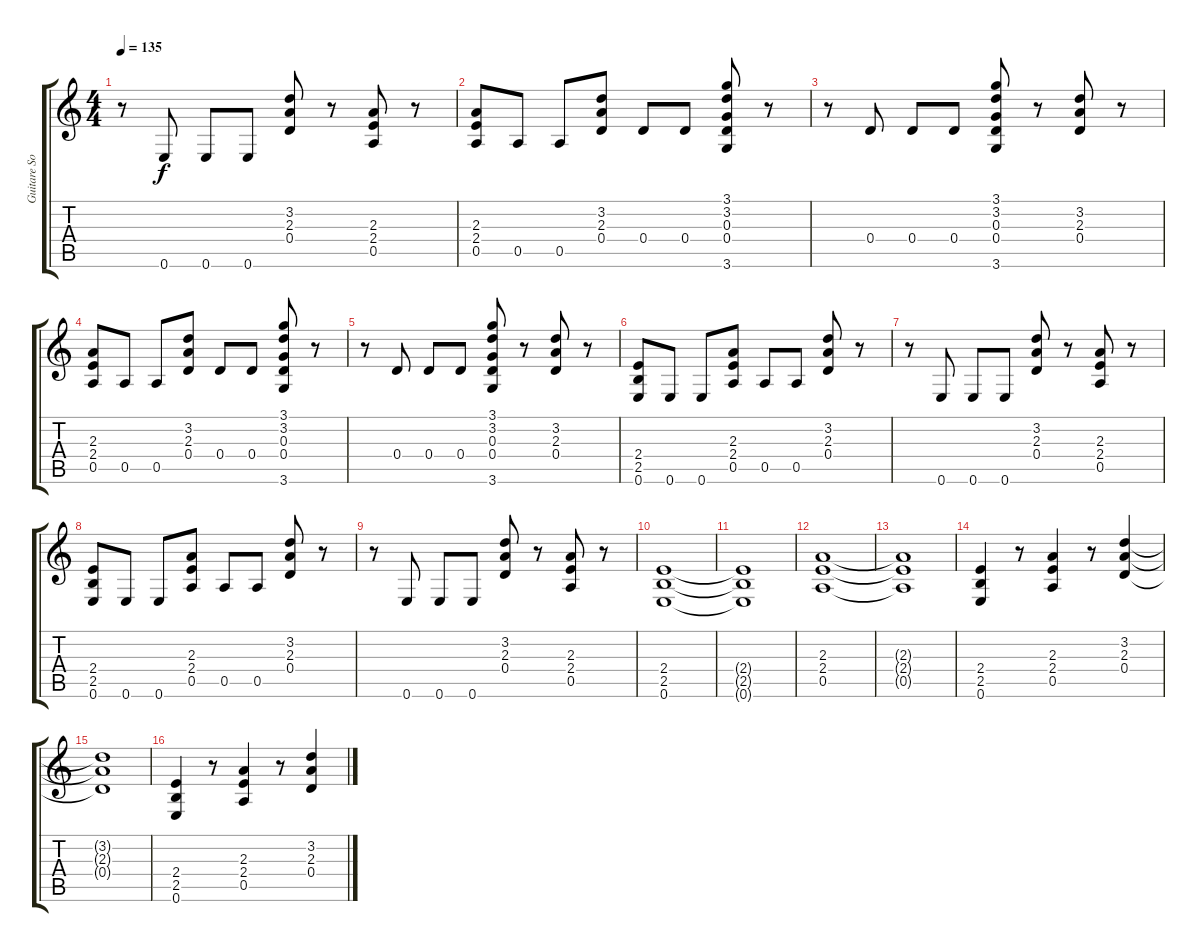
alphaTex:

\track ("Guitare Solo" "Guitare So") {instrument distortionguitar}
\staff {score tabs}
\tuning (E4 B3 G3 D3 A2 E2) {hide}
\ts (4 4)
\tempo 135
\clef g2
\ks c
r.8{dy f} 0.6.8 0.6.8 0.6.8 (3.2 2.3 0.4).8 r.8 (2.3 2.4 0.5).8 r.8 |
(2.3 2.4 0.5).8 0.5.8 0.5.8 (3.2 2.3 0.4).8 0.4.8 0.4.8 (3.1 3.2 0.3 0.4 3.6).8 r.8 |
r.8 0.4.8 0.4.8 0.4.8 (3.1 3.2 0.3 0.4 3.6).8 r.8 (3.2 2.3 0.4).8 r.8 |
(2.3 2.4 0.5).8 0.5.8 0.5.8 (3.2 2.3 0.4).8 0.4.8 0.4.8 (3.1 3.2 0.3 0.4 3.6).8 r.8 |
r.8 0.4.8 0.4.8 0.4.8 (3.1 3.2 0.3 0.4 3.6).8 r.8 (3.2 2.3 0.4).8 r.8 |
(2.4 2.5 0.6).8 0.6.8 0.6.8 (2.3 2.4 0.5).8 0.5.8 0.5.8 (3.2 2.3 0.4).8 r.8 |
r.8 0.6.8 0.6.8 0.6.8 (3.2 2.3 0.4).8 r.8 (2.3 2.4 0.5).8 r.8 |
(2.4 2.5 0.6).8 0.6.8 0.6.8 (2.3 2.4 0.5).8 0.5.8 0.5.8 (3.2 2.3 0.4).8 r.8 |
r.8 0.6.8 0.6.8 0.6.8 (3.2 2.3 0.4).8 r.8 (2.3 2.4 0.5).8 r.8 |
(2.4 2.5 0.6).1 |
(2.4{t} 2.5{t} 0.6{t}).1 |
(2.3 2.4 0.5).1 |
(2.3{t} 2.4{t} 0.5{t}).1 |
(2.4 2.5 0.6).4 r.8 (2.3 2.4 0.5).4 r.8 (3.2 2.3 0.4).4 |
(3.2{t} 2.3{t} 0.4{t}).1 |
(2.4 2.5 0.6).4 r.8 (2.3 2.4 0.5).4 r.8 (3.2 2.3 0.4).4
